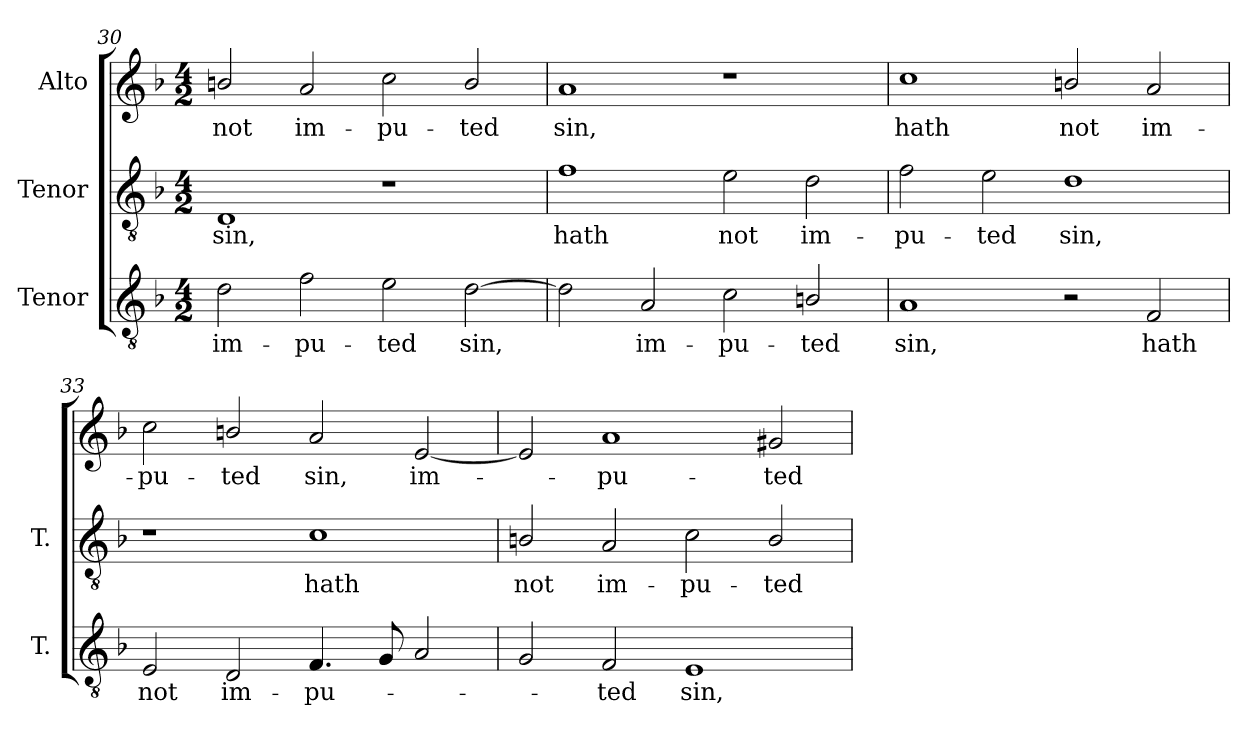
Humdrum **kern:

**kern	**text	**kern	**text	**kern	**text
*part3	*part3	*part2	*part2	*part1	*part1
*staff3	*staff3	*staff2	*staff2	*staff1	*staff1
*I"Tenor	*	*I"Tenor	*	*I"Alto	*
*I'T.	*	*I'T.	*	*	*
*clefGv2	*	*clefGv2	*	*clefG2	*
*ITrd7c12	*	*ITrd7c12	*	*	*
*k[b-]	*	*k[b-]	*	*k[b-]	*
*F:	*	*F:	*	*F:	*
*M4/2	*	*M4/2	*	*M4/2	*
=30	=30	=30	=30	=30	=30
!	!LO:LY:b:color=#000000	!	!	!	!
!	!	!	!LO:LY:b:color=#000000	!	!
!	!	!	!	!	!LO:LY:b:color=#000000
2Di\	im-	1DDi	sin,	2bni/	not
!	!LO:LY:b:color=#000000	!	!	!	!
!	!	!	!	!	!LO:LY:b:color=#000000
2Fi\	-pu-	.	.	2ai/	im-
!	!LO:LY:b:color=#000000	!	!	!	!
!	!	!	!	!	!LO:LY:b:color=#000000
2Ei\	-ted	1r	.	2cci\	-pu-
!	!LO:LY:b:color=#000000	!	!	!	!
!	!	!	!	!	!LO:LY:b:color=#000000
[2Di\	sin,	.	.	2bi/	-ted
=31	=31	=31	=31	=31	=31
!	!	!	!LO:LY:b:color=#000000	!	!
!	!	!	!	!	!LO:LY:b:color=#000000
2Di\]	.	1Fi	hath	1ai	sin,
!	!LO:LY:b:color=#000000	!	!	!	!
2AAi/	im-	.	.	.	.
!	!LO:LY:b:color=#000000	!	!	!	!
!	!	!	!LO:LY:b:color=#000000	!	!
2Ci\	-pu-	2Ei\	not	1r	.
!	!LO:LY:b:color=#000000	!	!	!	!
!	!	!	!LO:LY:b:color=#000000	!	!
2BBni/	-ted	2Di\	im-	.	.
=32	=32	=32	=32	=32	=32
!	!LO:LY:b:color=#000000	!	!	!	!
!	!	!	!LO:LY:b:color=#000000	!	!
!	!	!	!	!	!LO:LY:b:color=#000000
1AAi	sin,	2Fi\	-pu-	1cci	hath
!	!	!	!LO:LY:b:color=#000000	!	!
.	.	2Ei\	-ted	.	.
!	!	!	!LO:LY:b:color=#000000	!	!
!	!	!	!	!	!LO:LY:b:color=#000000
2r	.	1Di	sin,	2bni/	not
!	!LO:LY:b:color=#000000	!	!	!	!
!	!	!	!	!	!LO:LY:b:color=#000000
2FFi/	hath	.	.	2ai/	im-
!!LO:LB:g=z
=33	=33	=33	=33	=33	=33
!	!LO:LY:b:color=#000000	!	!	!	!
!	!	!	!	!	!LO:LY:b:color=#000000
2EEi/	not	1r	.	2cci\	-pu-
!	!LO:LY:b:color=#000000	!	!	!	!
!	!	!	!	!	!LO:LY:b:color=#000000
2DDi/	im-	.	.	2bni/	-ted
!	!LO:LY:b:color=#000000	!	!	!	!
!	!	!	!LO:LY:b:color=#000000	!	!
!	!	!	!	!	!LO:LY:b:color=#000000
4.FFi/	-pu-	1Ci	hath	2ai/	sin,
8GGi/	.	.	.	.	.
!	!	!	!	!	!LO:LY:b:color=#000000
2AAi/	.	.	.	[2ei/	im-
=34	=34	=34	=34	=34	=34
!	!	!	!LO:LY:b:color=#000000	!	!
2GGi/	.	2BBni/	not	2ei/]	.
!	!LO:LY:b:color=#000000	!	!	!	!
!	!	!	!LO:LY:b:color=#000000	!	!
!	!	!	!	!	!LO:LY:b:color=#000000
2FFi/	-ted	2AAi/	im-	1ai	-pu-
!	!LO:LY:b:color=#000000	!	!	!	!
!	!	!	!LO:LY:b:color=#000000	!	!
1EEi	sin,	2Ci\	-pu-	.	.
!	!	!	!LO:LY:b:color=#000000	!	!
!	!	!	!	!	!LO:LY:b:color=#000000
.	.	2BBi/	-ted	2g#Xi/	-ted
=	=	=	=	=	=
*-	*-	*-	*-	*-	*-
